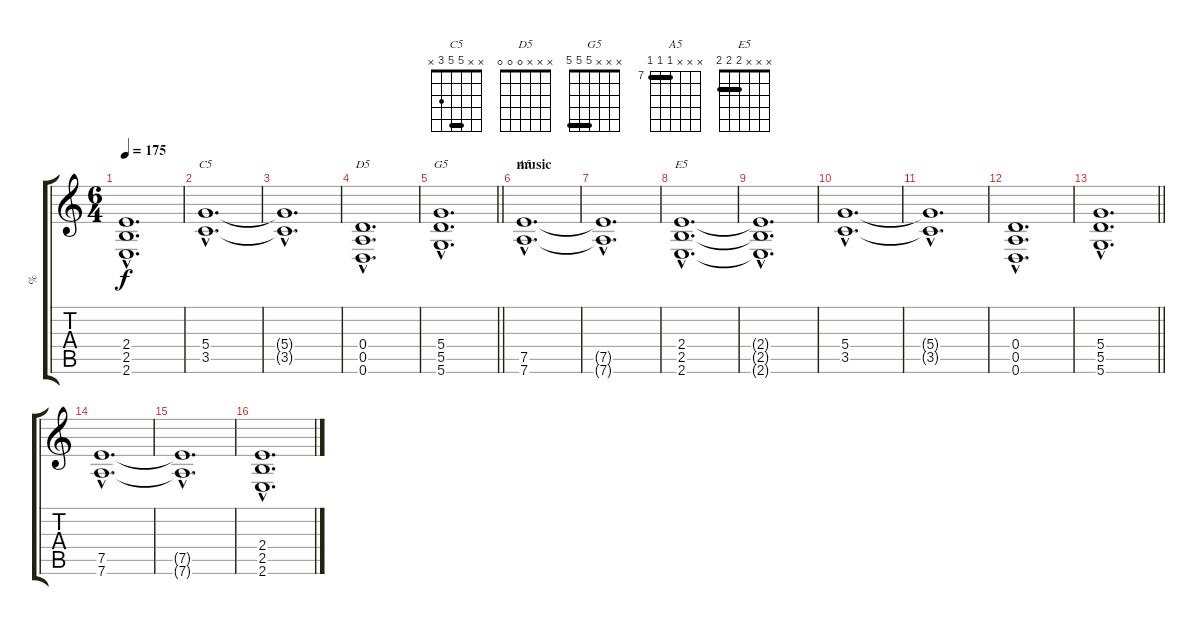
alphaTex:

\track ("%" "%") {instrument acousticguitarsteel}
\staff {score tabs}
\tuning (E4 B3 G3 D3 A2 D2) {hide}
\chord ("C5" x x 5 5 3 x) {barre 5}
\chord ("D5" x x x 0 0 0)
\chord ("G5" x x x 5 5 5) {barre 5}
\chord ("A5" x x x 7 7 7) {firstfret 7 barre 7}
\chord ("E5" x x x 2 2 2) {barre 2}
\ts (6 4)
\tempo 175
\clef g2
\ks c
(2.4{hac t} 2.5{hac t} 2.6{hac t}).1{d dy f} |
(5.4{hac} 3.5{hac}).1{d ch "C5"} |
(5.4{hac t} 3.5{hac t}).1{d} |
(0.4{hac} 0.5{hac} 0.6{hac}).1{d ch "D5"} |
\barLineRight lightlight
(5.4{hac} 5.5{hac} 5.6{hac}).1{d ch "G5"} |
\section ("" "music")
(7.5{hac} 7.6{hac}).1{d ch "A5"} |
(7.5{hac t} 7.6{hac t}).1{d} |
(2.4{hac} 2.5{hac} 2.6{hac}).1{d ch "E5"} |
(2.4{hac t} 2.5{hac t} 2.6{hac t}).1{d} |
(5.4{hac} 3.5{hac}).1{d} |
(5.4{hac t} 3.5{hac t}).1{d} |
(0.4{hac} 0.5{hac} 0.6{hac}).1{d} |
\barLineRight lightlight
(5.4{hac} 5.5{hac} 5.6{hac}).1{d} |
\section ("" "")
(7.5{hac} 7.6{hac}).1{d} |
(7.5{hac t} 7.6{hac t}).1{d} |
(2.4{hac} 2.5{hac} 2.6{hac}).1{d}
